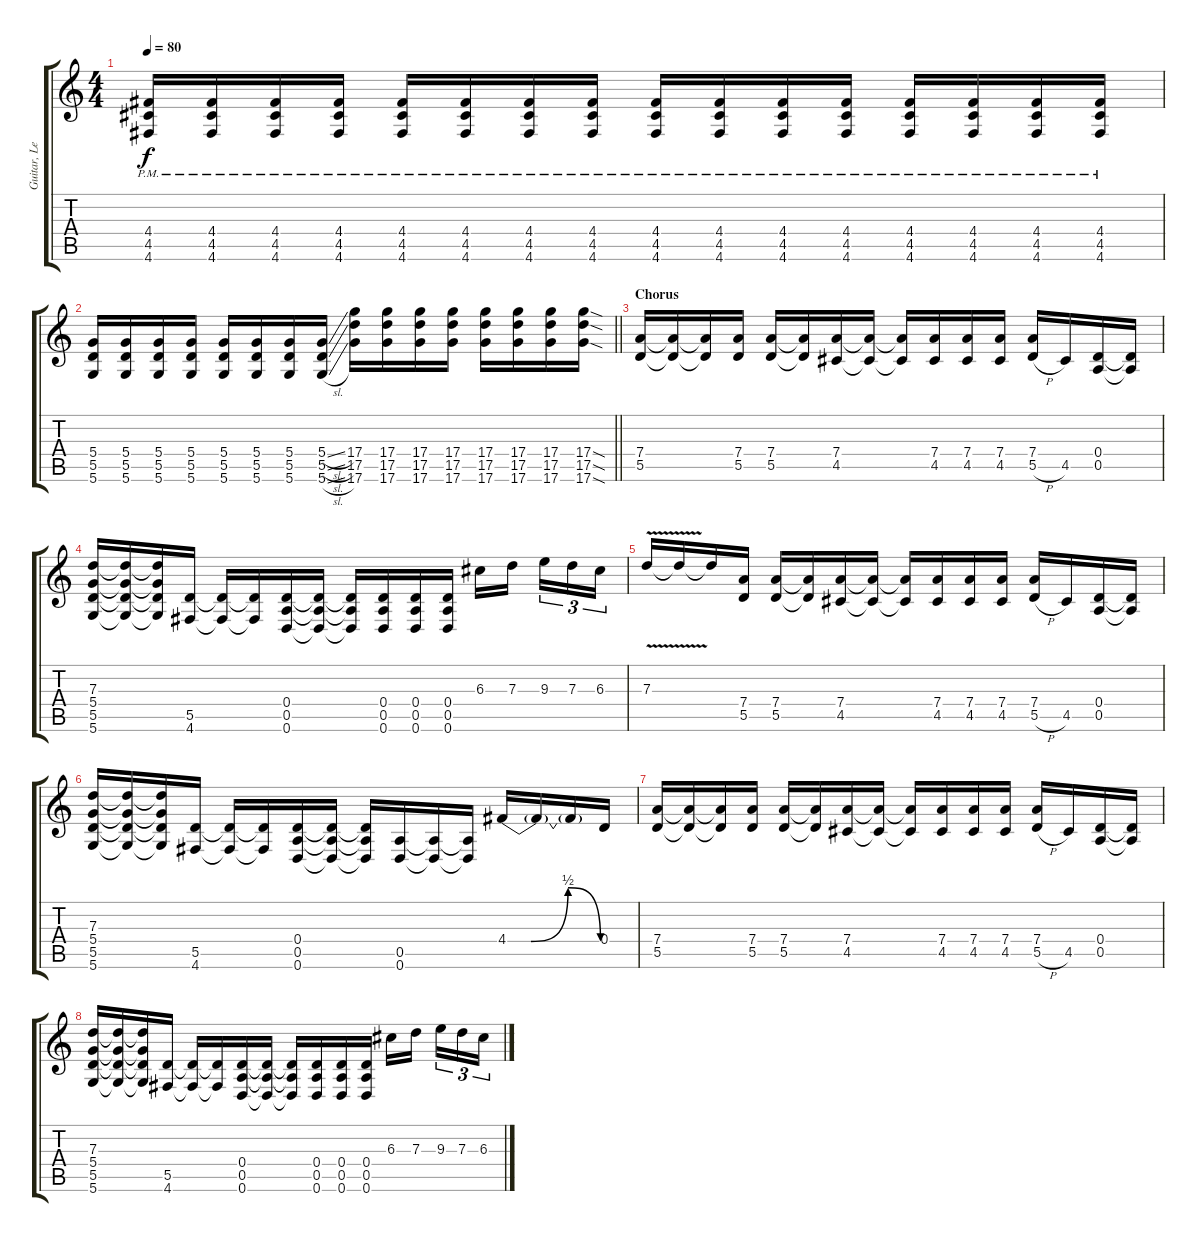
\track ("Guitar, Lead" "Guitar, Le") {instrument acousticguitarsteel}
\staff {score tabs}
\tuning (E4 B3 G3 D3 A2 D2) {hide}
\ts (4 4)
\tempo 80
\clef g2
\ks c
(4.4{pm} 4.5{pm} 4.6{pm}).16{dy f} (4.4{pm} 4.5{pm} 4.6{pm}).16 (4.4{pm} 4.5{pm} 4.6{pm}).16 (4.4{pm} 4.5{pm} 4.6{pm}).16 (4.4{pm} 4.5{pm} 4.6{pm}).16 (4.4{pm} 4.5{pm} 4.6{pm}).16 (4.4{pm} 4.5{pm} 4.6{pm}).16 (4.4{pm} 4.5{pm} 4.6{pm}).16 (4.4{pm} 4.5{pm} 4.6{pm}).16 (4.4{pm} 4.5{pm} 4.6{pm}).16 (4.4{pm} 4.5{pm} 4.6{pm}).16 (4.4{pm} 4.5{pm} 4.6{pm}).16 (4.4{pm} 4.5{pm} 4.6{pm}).16 (4.4{pm} 4.5{pm} 4.6{pm}).16 (4.4{pm} 4.5{pm} 4.6{pm}).16 (4.4{pm} 4.5{pm} 4.6{pm}).16 |
\barLineRight lightlight
(5.4 5.5 5.6).16 (5.4 5.5 5.6).16 (5.4 5.5 5.6).16 (5.4 5.5 5.6).16 (5.4 5.5 5.6).16 (5.4 5.5 5.6).16 (5.4 5.5 5.6).16 (5.4{sl} 5.5{sl} 5.6{sl}).16 (17.4 17.5 17.6).16 (17.4 17.5 17.6).16 (17.4 17.5 17.6).16 (17.4 17.5 17.6).16 (17.4 17.5 17.6).16 (17.4 17.5 17.6).16 (17.4 17.5 17.6).16 (17.4{sod} 17.5{sod} 17.6{sod}).16 |
\section ("" "Chorus")
(7.4 5.5).16 (7.4{t} 5.5{t}).16 (7.4{t} 5.5{t}).16 (7.4 5.5).16 (7.4 5.5).16 (7.4{t} 5.5{t}).16 (7.4 4.5).16 (7.4{t} 4.5{t}).16 (7.4{t} 4.5{t}).16 (7.4 4.5).16 (7.4 4.5).16 (7.4 4.5).16 (7.4 5.5{h}).16 4.5.16 (0.4 0.5).16 (0.4{t} 0.5{t}).16 |
(7.3 5.4 5.5 5.6).16 (7.3{t} 5.4{t} 5.5{t} 5.6{t}).16 (7.3{t} 5.4{t} 5.5{t} 5.6{t}).16 (5.5 4.6).16 (5.5{t} 4.6{t}).16 (5.5{t} 4.6{t}).16 (0.4 0.5 0.6).16 (0.4{t} 0.5{t} 0.6{t}).16 (0.4{t} 0.5{t} 0.6{t}).16 (0.4 0.5 0.6).16 (0.4 0.5 0.6).16 (0.4 0.5 0.6).16 6.3.16 7.3.16{beam splitsecondary} 9.3.16{tu (3 2)} 7.3.16{tu (3 2)} 6.3.16{tu (3 2)} |
7.3{v}.16 7.3{t}.16 7.3{t}.16 (7.4 5.5).16 (7.4 5.5).16 (7.4{t} 5.5{t}).16 (7.4 4.5).16 (7.4{t} 4.5{t}).16 (7.4{t} 4.5{t}).16 (7.4 4.5).16 (7.4 4.5).16 (7.4 4.5).16 (7.4 5.5{h}).16 4.5.16 (0.4 0.5).16 (0.4{t} 0.5{t}).16 |
(7.3 5.4 5.5 5.6).16 (7.3{t} 5.4{t} 5.5{t} 5.6{t}).16 (7.3{t} 5.4{t} 5.5{t} 5.6{t}).16 (5.5 4.6).16 (5.5{t} 4.6{t}).16 (5.5{t} 4.6{t}).16 (0.4 0.5 0.6).16 (0.4{t} 0.5{t} 0.6{t}).16 (0.4{t} 0.5{t} 0.6{t}).16 (0.5 0.6).16 (0.5{t} 0.6{t}).16 (0.5{t} 0.6{t}).16 4.4{be (custom 0 0 8 0 15 0 39 2 60 0)}.16 4.4{t}.16 4.4{t}.16 0.4.16 |
(7.4 5.5).16 (7.4{t} 5.5{t}).16 (7.4{t} 5.5{t}).16 (7.4 5.5).16 (7.4 5.5).16 (7.4{t} 5.5{t}).16 (7.4 4.5).16 (7.4{t} 4.5{t}).16 (7.4{t} 4.5{t}).16 (7.4 4.5).16 (7.4 4.5).16 (7.4 4.5).16 (7.4 5.5{h}).16 4.5.16 (0.4 0.5).16 (0.4{t} 0.5{t}).16 |
(7.3 5.4 5.5 5.6).16 (7.3{t} 5.4{t} 5.5{t} 5.6{t}).16 (7.3{t} 5.4{t} 5.5{t} 5.6{t}).16 (5.5 4.6).16 (5.5{t} 4.6{t}).16 (5.5{t} 4.6{t}).16 (0.4 0.5 0.6).16 (0.4{t} 0.5{t} 0.6{t}).16 (0.4{t} 0.5{t} 0.6{t}).16 (0.4 0.5 0.6).16 (0.4 0.5 0.6).16 (0.4 0.5 0.6).16 6.3.16 7.3.16{beam splitsecondary} 9.3.16{tu (3 2)} 7.3.16{tu (3 2)} 6.3.16{tu (3 2)}
